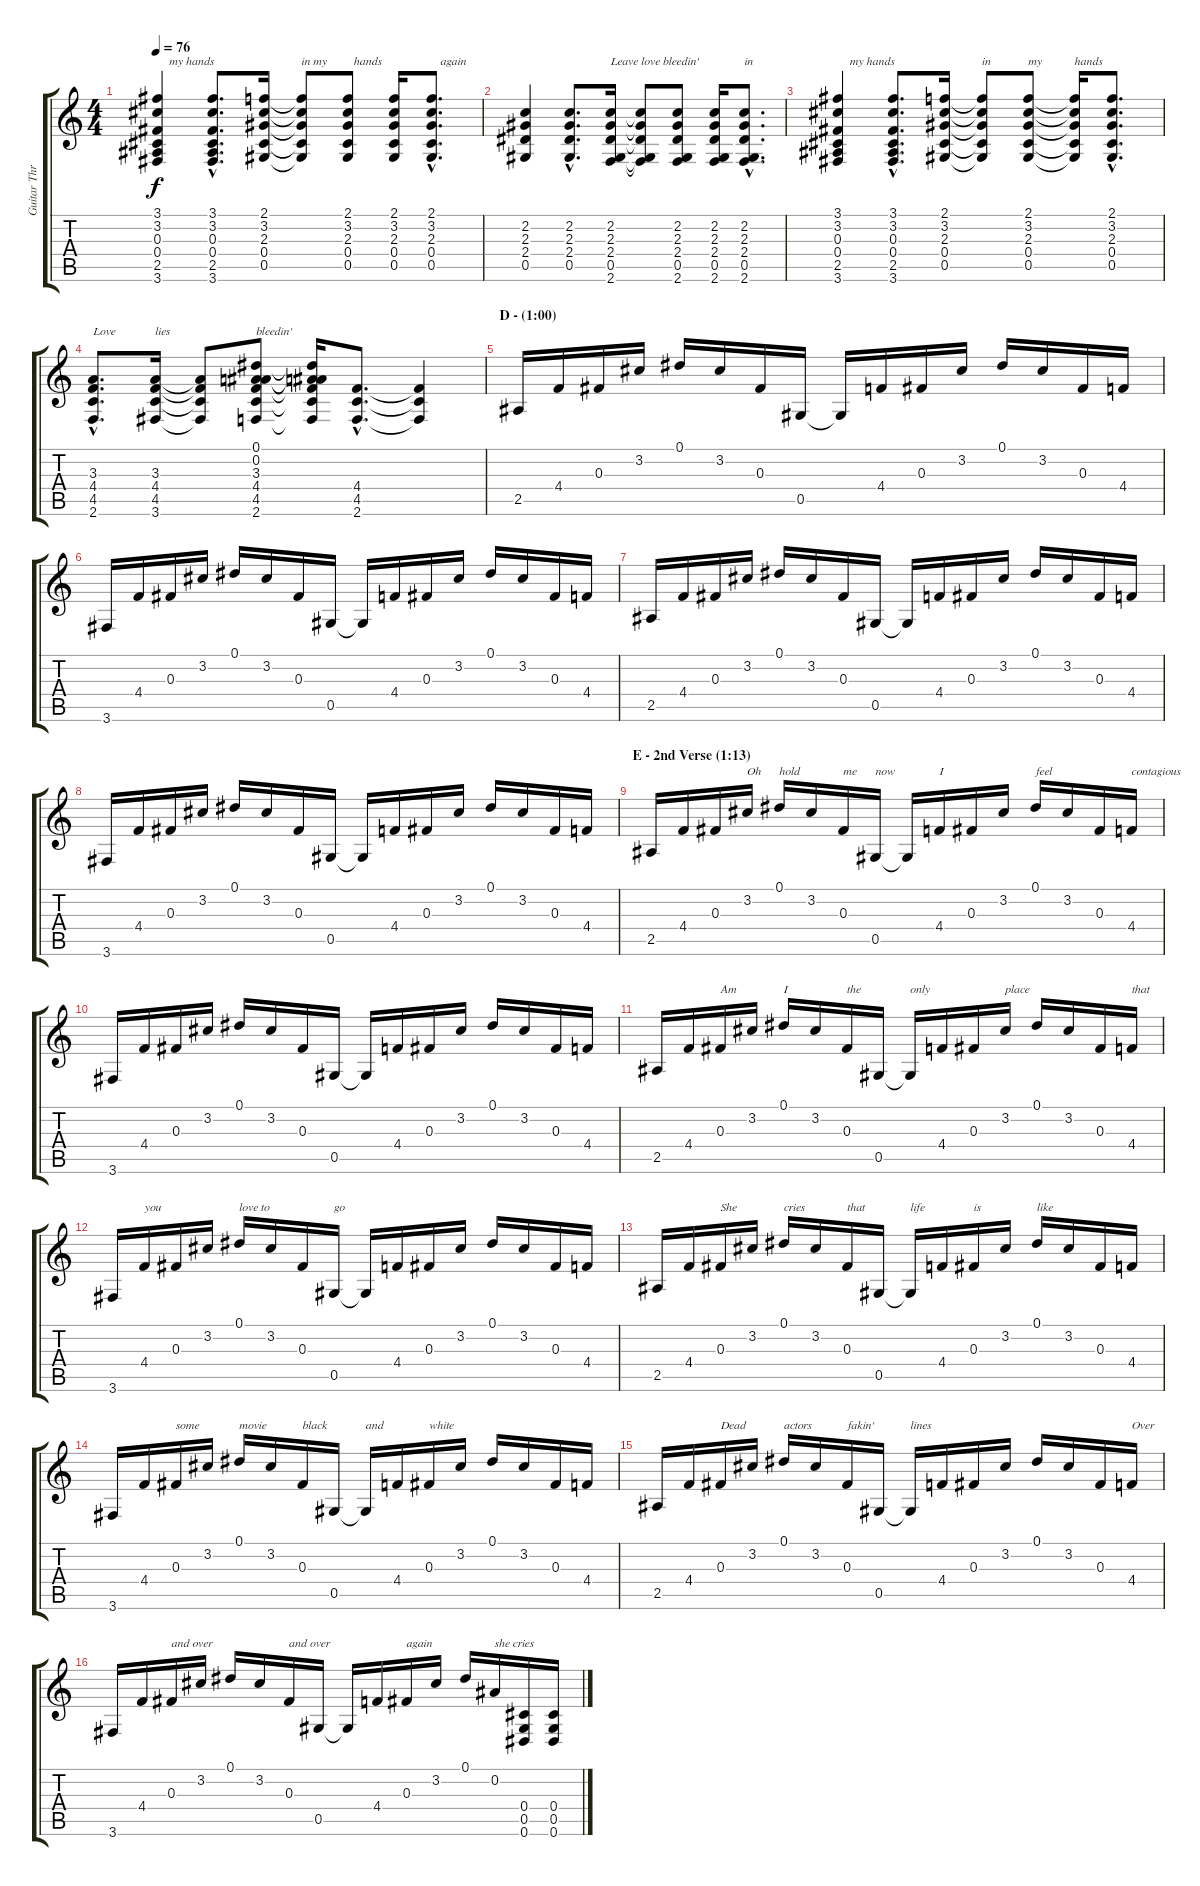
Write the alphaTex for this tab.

\track ("Guitar Three" "Guitar Thr") {instrument acousticguitarsteel}
\staff {score tabs}
\tuning (Eb4 Bb3 Gb3 Db3 Ab2 Eb2) {hide}
\ts (4 4)
\tempo 76
\clef g2
\ks c
(3.1 3.2 0.3 0.4 2.5 3.6).4{txt "    my hands" dy f} (3.1{hac} 3.2{hac} 0.3{hac} 0.4{hac} 2.5{hac} 3.6{hac}).8{d} (2.1 3.2 2.3 0.4 0.5).16 (2.1{t} 3.2{t} 2.3{t} 0.4{t} 0.5{t}).8{txt "in my"} (2.1 3.2 2.3 0.4 0.5).8{txt "  hands"} (2.1 3.2 2.3 0.4 0.5).16 (2.1{hac} 3.2{hac} 2.3{hac} 0.4{hac} 0.5{hac}).8{d txt "   again"} |
(2.2 2.3 2.4 0.5).4 (2.2{hac} 2.3{hac} 2.4{hac} 0.5{hac}).8{d} (2.2 2.3 2.4 0.5 2.6).16{txt "Leave love bleedin'"} (2.2{t} 2.3{t} 2.4{t} 0.5{t} 2.6{t}).8 (2.2 2.3 2.4 0.5 2.6).8 (2.2 2.3 2.4 0.5 2.6).16 (2.2{hac} 2.3{hac} 2.4{hac} 0.5{hac} 2.6{hac}).8{d txt "in"} |
(3.1 3.2 0.3 0.4 2.5 3.6).4{txt "    my hands"} (3.1{hac} 3.2{hac} 0.3{hac} 0.4{hac} 2.5{hac} 3.6{hac}).8{d} (2.1 3.2 2.3 0.4 0.5).16 (2.1{t} 3.2{t} 2.3{t} 0.4{t} 0.5{t}).8{txt "in"} (2.1 3.2 2.3 0.4 0.5).8{txt "my"} (2.1{t} 3.2{t} 2.3{t} 0.4{t} 0.5{t}).16{txt "hands"} (2.1{hac} 3.2{hac} 2.3{hac} 0.4{hac} 0.5{hac}).8{d} |
(3.3{hac} 4.4{hac} 4.5{hac} 2.6{hac}).8{d txt "Love"} (3.3 4.4 4.5 3.6).16{txt "lies"} (3.3{t} 4.4{t} 4.5{t} 3.6{t}).8 (0.1 0.2 3.3 4.4 4.5 2.6).8{txt "bleedin'"} (0.1{t} 0.2{t} 3.3{t} 4.4{t} 4.5{t} 2.6{t}).16 (4.4{hac} 4.5{hac} 2.6{hac}).8{d} (4.4{t} 4.5{t} 2.6{t}).4 |
\section ("" "D - (1:00)")
2.5.16 4.4.16 0.3.16 3.2.16 0.1.16 3.2.16 0.3.16 0.5.16 0.5{t}.16 4.4.16 0.3.16 3.2.16 0.1.16 3.2.16 0.3.16 4.4.16 |
3.6.16 4.4.16 0.3.16 3.2.16 0.1.16 3.2.16 0.3.16 0.5.16 0.5{t}.16 4.4.16 0.3.16 3.2.16 0.1.16 3.2.16 0.3.16 4.4.16 |
2.5.16 4.4.16 0.3.16 3.2.16 0.1.16 3.2.16 0.3.16 0.5.16 0.5{t}.16 4.4.16 0.3.16 3.2.16 0.1.16 3.2.16 0.3.16 4.4.16 |
3.6.16 4.4.16 0.3.16 3.2.16 0.1.16 3.2.16 0.3.16 0.5.16 0.5{t}.16 4.4.16 0.3.16 3.2.16 0.1.16 3.2.16 0.3.16 4.4.16 |
\section ("" "E - 2nd Verse (1:13)")
2.5.16 4.4.16 0.3.16 3.2.16{txt "Oh"} 0.1.16{txt "hold"} 3.2.16 0.3.16{txt "me"} 0.5.16{txt "now"} 0.5{t}.16 4.4.16{txt "I"} 0.3.16 3.2.16 0.1.16{txt "feel"} 3.2.16 0.3.16 4.4.16{txt "contagious"} |
3.6.16 4.4.16 0.3.16 3.2.16 0.1.16 3.2.16 0.3.16 0.5.16 0.5{t}.16 4.4.16 0.3.16 3.2.16 0.1.16 3.2.16 0.3.16 4.4.16 |
2.5.16 4.4.16 0.3.16{txt "Am"} 3.2.16 0.1.16{txt "I"} 3.2.16 0.3.16{txt "the"} 0.5.16 0.5{t}.16{txt "only"} 4.4.16 0.3.16 3.2.16{txt "place"} 0.1.16 3.2.16 0.3.16 4.4.16{txt "that"} |
3.6.16 4.4.16{txt "you"} 0.3.16 3.2.16 0.1.16{txt "love to"} 3.2.16 0.3.16 0.5.16{txt "go"} 0.5{t}.16 4.4.16 0.3.16 3.2.16 0.1.16 3.2.16 0.3.16 4.4.16 |
2.5.16 4.4.16 0.3.16{txt "She"} 3.2.16 0.1.16{txt "cries"} 3.2.16 0.3.16{txt "that"} 0.5.16 0.5{t}.16{txt "life"} 4.4.16 0.3.16{txt "is"} 3.2.16 0.1.16{txt "like"} 3.2.16 0.3.16 4.4.16 |
3.6.16 4.4.16 0.3.16{txt "some"} 3.2.16 0.1.16{txt "movie"} 3.2.16 0.3.16{txt "black"} 0.5.16 0.5{t}.16{txt "and"} 4.4.16 0.3.16{txt "white"} 3.2.16 0.1.16 3.2.16 0.3.16 4.4.16 |
2.5.16 4.4.16 0.3.16{txt "Dead"} 3.2.16 0.1.16{txt "actors"} 3.2.16 0.3.16{txt "fakin'"} 0.5.16 0.5{t}.16{txt "lines"} 4.4.16 0.3.16 3.2.16 0.1.16 3.2.16 0.3.16 4.4.16{txt "Over"} |
3.6.16 4.4.16 0.3.16{txt "and over"} 3.2.16 0.1.16 3.2.16 0.3.16{txt "and over"} 0.5.16 0.5{t}.16 4.4.16 0.3.16{txt "again"} 3.2.16 0.1.16 0.2.16{txt "she cries"} (0.4 0.5 0.6).16 (0.4 0.5 0.6).16
